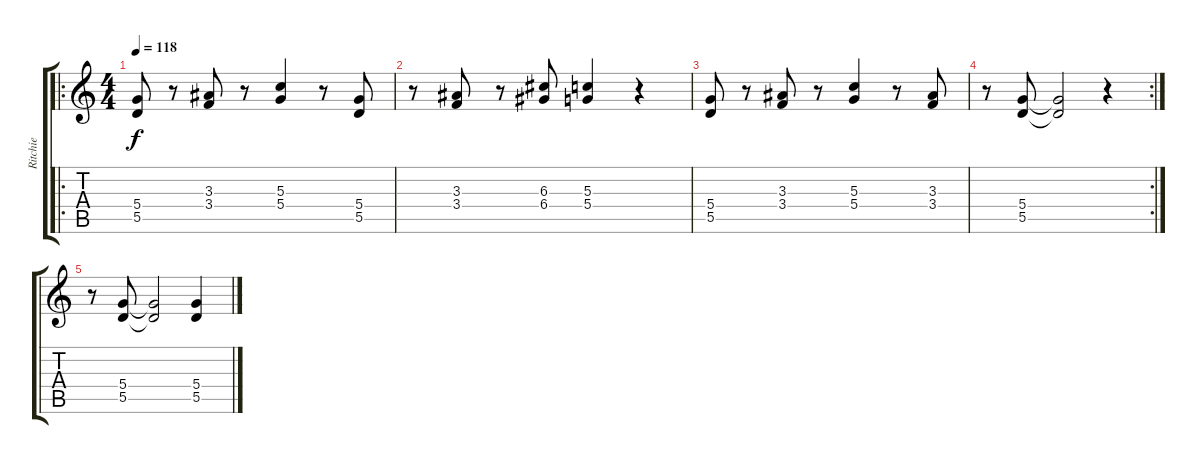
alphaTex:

\track ("Ritchie" "Ritchie") {instrument overdrivenguitar}
\staff {score tabs}
\tuning (E4 B3 G3 D3 A2 E2) {hide}
\ro
\ts (4 4)
\tempo 118
\clef g2
\ks c
(5.4 5.5).8{dy f instrument overdrivenguitar} r.8 (3.3 3.4).8 r.8 (5.3 5.4).4 r.8 (5.4 5.5).8 |
r.8 (3.3 3.4).8 r.8 (6.3 6.4).8 (5.3 5.4).4 r.4 |
(5.4 5.5).8 r.8 (3.3 3.4).8 r.8 (5.3 5.4).4 r.8 (3.3 3.4).8 |
\rc 2
r.8 (5.4 5.5).8 (5.4{t} 5.5{t}).2 r.4 |
r.8 (5.4 5.5).8 (5.4{t} 5.5{t}).2 (5.4 5.5).4
